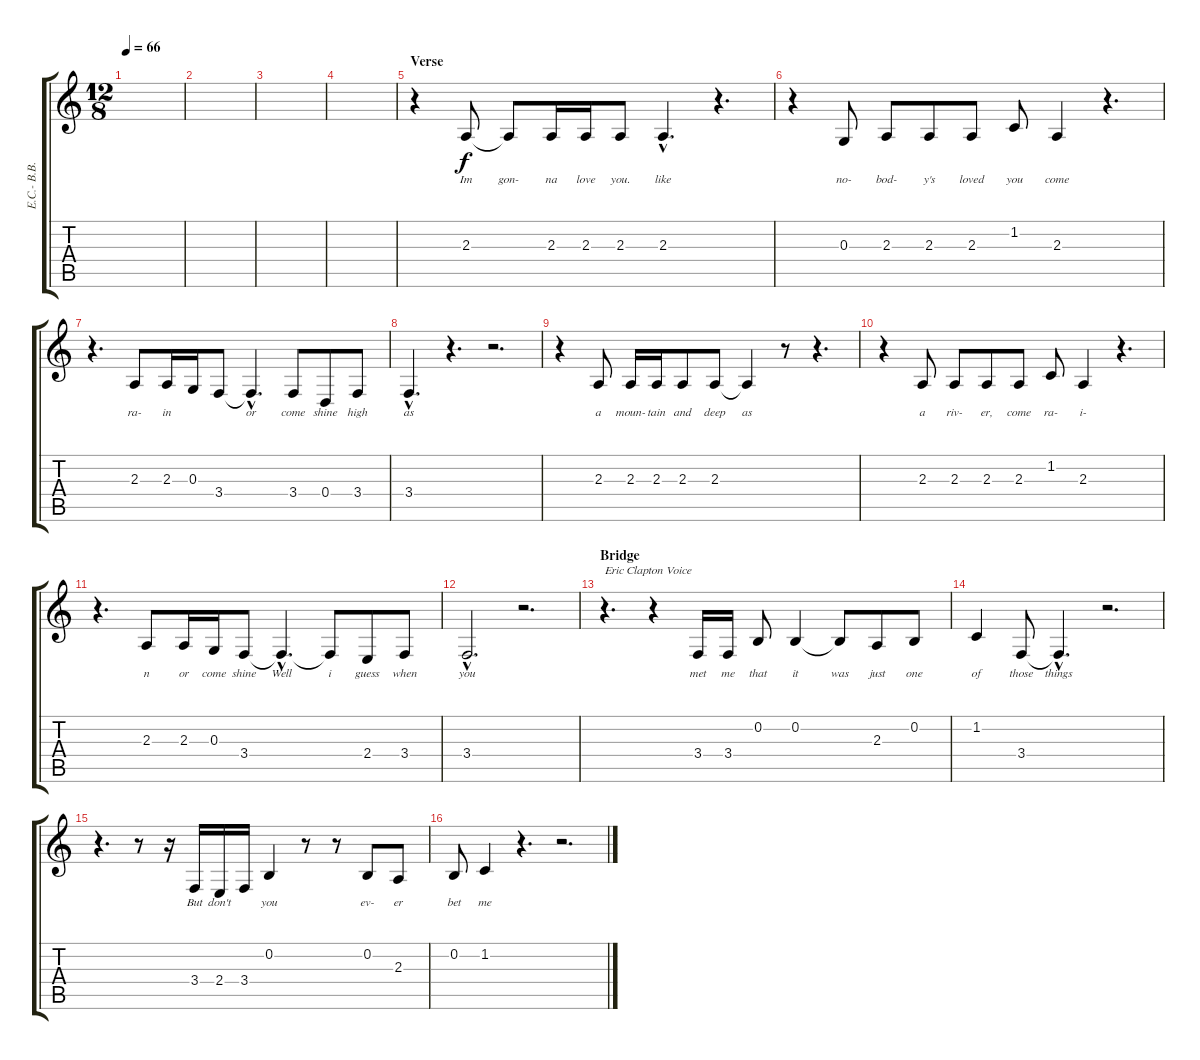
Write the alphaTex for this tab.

\track ("E.C.- B.B. King Voice Track" "E.C.- B.B.") {instrument harmonica}
\staff {score tabs}
\tuning (E4 B3 G3 D3 A2 E2) {hide}
\ts (12 8)
\tempo 66
\clef g2
\ks c
|
|
|
|
\section ("" "Verse")
r.4 2.3.8{lyrics (0 "Im") lyrics (1 "") lyrics (2 "") lyrics (3 "") lyrics (4 "")} 2.3{t}.8{lyrics (0 "gon-") lyrics (1 "") lyrics (2 "") lyrics (3 "") lyrics (4 "")} 2.3.16{lyrics (0 "na") lyrics (1 "") lyrics (2 "") lyrics (3 "") lyrics (4 "")} 2.3.16{lyrics (0 "love") lyrics (1 "") lyrics (2 "") lyrics (3 "") lyrics (4 "")} 2.3.8{lyrics (0 "you.") lyrics (1 "") lyrics (2 "") lyrics (3 "") lyrics (4 "")} 2.3{hac}.4{d lyrics (0 "like") lyrics (1 "") lyrics (2 "") lyrics (3 "") lyrics (4 "")} r.4{d} |
r.4 0.3.8{lyrics (0 "no-") lyrics (1 "") lyrics (2 "") lyrics (3 "") lyrics (4 "")} 2.3.8{lyrics (0 "bod-") lyrics (1 "") lyrics (2 "") lyrics (3 "") lyrics (4 "")} 2.3.8{lyrics (0 "y's") lyrics (1 "") lyrics (2 "") lyrics (3 "") lyrics (4 "")} 2.3.8{lyrics (0 "loved") lyrics (1 "") lyrics (2 "") lyrics (3 "") lyrics (4 "")} 1.2.8{lyrics (0 "you") lyrics (1 "") lyrics (2 "") lyrics (3 "") lyrics (4 "")} 2.3.4{lyrics (0 "come") lyrics (1 "") lyrics (2 "") lyrics (3 "") lyrics (4 "")} r.4{d} |
r.4{d} 2.3.8{lyrics (0 "ra-") lyrics (1 "") lyrics (2 "") lyrics (3 "") lyrics (4 "")} 2.3.16{lyrics (0 "in") lyrics (1 "") lyrics (2 "") lyrics (3 "") lyrics (4 "")} 0.3.16{lyrics (0 "") lyrics (1 "") lyrics (2 "") lyrics (3 "") lyrics (4 "")} 3.4.8{lyrics (0 "") lyrics (1 "") lyrics (2 "") lyrics (3 "") lyrics (4 "")} 3.4{hac t}.4{d lyrics (0 "or") lyrics (1 "") lyrics (2 "") lyrics (3 "") lyrics (4 "")} 3.4.8{lyrics (0 "come") lyrics (1 "") lyrics (2 "") lyrics (3 "") lyrics (4 "")} 0.4.8{lyrics (0 "shine") lyrics (1 "") lyrics (2 "") lyrics (3 "") lyrics (4 "")} 3.4.8{lyrics (0 "high") lyrics (1 "") lyrics (2 "") lyrics (3 "") lyrics (4 "")} |
3.4{hac}.4{d lyrics (0 "as") lyrics (1 "") lyrics (2 "") lyrics (3 "") lyrics (4 "")} r.4{d} r.2{d} |
r.4 2.3.8{lyrics (0 "a") lyrics (1 "") lyrics (2 "") lyrics (3 "") lyrics (4 "")} 2.3.16{lyrics (0 "moun-") lyrics (1 "") lyrics (2 "") lyrics (3 "") lyrics (4 "")} 2.3.16{lyrics (0 "tain") lyrics (1 "") lyrics (2 "") lyrics (3 "") lyrics (4 "")} 2.3.8{lyrics (0 "and") lyrics (1 "") lyrics (2 "") lyrics (3 "") lyrics (4 "")} 2.3.8{lyrics (0 "deep") lyrics (1 "") lyrics (2 "") lyrics (3 "") lyrics (4 "")} 2.3{t}.4{lyrics (0 "as") lyrics (1 "") lyrics (2 "") lyrics (3 "") lyrics (4 "")} r.8 r.4{d} |
r.4 2.3.8{lyrics (0 "a") lyrics (1 "") lyrics (2 "") lyrics (3 "") lyrics (4 "")} 2.3.8{lyrics (0 "riv-") lyrics (1 "") lyrics (2 "") lyrics (3 "") lyrics (4 "")} 2.3.8{lyrics (0 "er,") lyrics (1 "") lyrics (2 "") lyrics (3 "") lyrics (4 "")} 2.3.8{lyrics (0 "come") lyrics (1 "") lyrics (2 "") lyrics (3 "") lyrics (4 "")} 1.2.8{lyrics (0 "ra-") lyrics (1 "") lyrics (2 "") lyrics (3 "") lyrics (4 "")} 2.3.4{lyrics (0 "i-") lyrics (1 "") lyrics (2 "") lyrics (3 "") lyrics (4 "")} r.4{d} |
r.4{d} 2.3.8{lyrics (0 "n") lyrics (1 "") lyrics (2 "") lyrics (3 "") lyrics (4 "")} 2.3.16{lyrics (0 "or") lyrics (1 "") lyrics (2 "") lyrics (3 "") lyrics (4 "")} 0.3.16{lyrics (0 "come") lyrics (1 "") lyrics (2 "") lyrics (3 "") lyrics (4 "")} 3.4.8{lyrics (0 "shine") lyrics (1 "") lyrics (2 "") lyrics (3 "") lyrics (4 "")} 3.4{hac t}.4{d lyrics (0 "Well") lyrics (1 "") lyrics (2 "") lyrics (3 "") lyrics (4 "")} 3.4{t}.8{lyrics (0 "i") lyrics (1 "") lyrics (2 "") lyrics (3 "") lyrics (4 "")} 2.4.8{lyrics (0 "guess") lyrics (1 "") lyrics (2 "") lyrics (3 "") lyrics (4 "")} 3.4.8{lyrics (0 "when") lyrics (1 "") lyrics (2 "") lyrics (3 "") lyrics (4 "")} |
3.4{hac}.2{d lyrics (0 "you") lyrics (1 "") lyrics (2 "") lyrics (3 "") lyrics (4 "")} r.2{d} |
\section ("" "Bridge")
r.4{d txt "Eric Clapton Voice"} r.4 3.4.16{lyrics (0 "met") lyrics (1 "") lyrics (2 "") lyrics (3 "") lyrics (4 "")} 3.4.16{lyrics (0 "me") lyrics (1 "") lyrics (2 "") lyrics (3 "") lyrics (4 "")} 0.2.8{lyrics (0 "that") lyrics (1 "") lyrics (2 "") lyrics (3 "") lyrics (4 "")} 0.2.4{lyrics (0 "it") lyrics (1 "") lyrics (2 "") lyrics (3 "") lyrics (4 "")} 0.2{t}.8{lyrics (0 "was") lyrics (1 "") lyrics (2 "") lyrics (3 "") lyrics (4 "")} 2.3.8{lyrics (0 "just") lyrics (1 "") lyrics (2 "") lyrics (3 "") lyrics (4 "")} 0.2.8{lyrics (0 "one") lyrics (1 "") lyrics (2 "") lyrics (3 "") lyrics (4 "")} |
1.2.4{lyrics (0 "of") lyrics (1 "") lyrics (2 "") lyrics (3 "") lyrics (4 "")} 3.4.8{lyrics (0 "those") lyrics (1 "") lyrics (2 "") lyrics (3 "") lyrics (4 "")} 3.4{hac t}.4{d lyrics (0 "things") lyrics (1 "") lyrics (2 "") lyrics (3 "") lyrics (4 "")} r.2{d} |
r.4{d} r.8 r.16 3.4.16{lyrics (0 "But") lyrics (1 "") lyrics (2 "") lyrics (3 "") lyrics (4 "")} 2.4.16{lyrics (0 "don't") lyrics (1 "") lyrics (2 "") lyrics (3 "") lyrics (4 "")} 3.4.16{lyrics (0 "") lyrics (1 "") lyrics (2 "") lyrics (3 "") lyrics (4 "")} 0.2.4{lyrics (0 "you") lyrics (1 "") lyrics (2 "") lyrics (3 "") lyrics (4 "")} r.8 r.8 0.2.8{lyrics (0 "ev-") lyrics (1 "") lyrics (2 "") lyrics (3 "") lyrics (4 "")} 2.3.8{lyrics (0 "er") lyrics (1 "") lyrics (2 "") lyrics (3 "") lyrics (4 "")} |
0.2.8{lyrics (0 "bet") lyrics (1 "") lyrics (2 "") lyrics (3 "") lyrics (4 "")} 1.2.4{lyrics (0 "me") lyrics (1 "") lyrics (2 "") lyrics (3 "") lyrics (4 "")} r.4{d} r.2{d}
